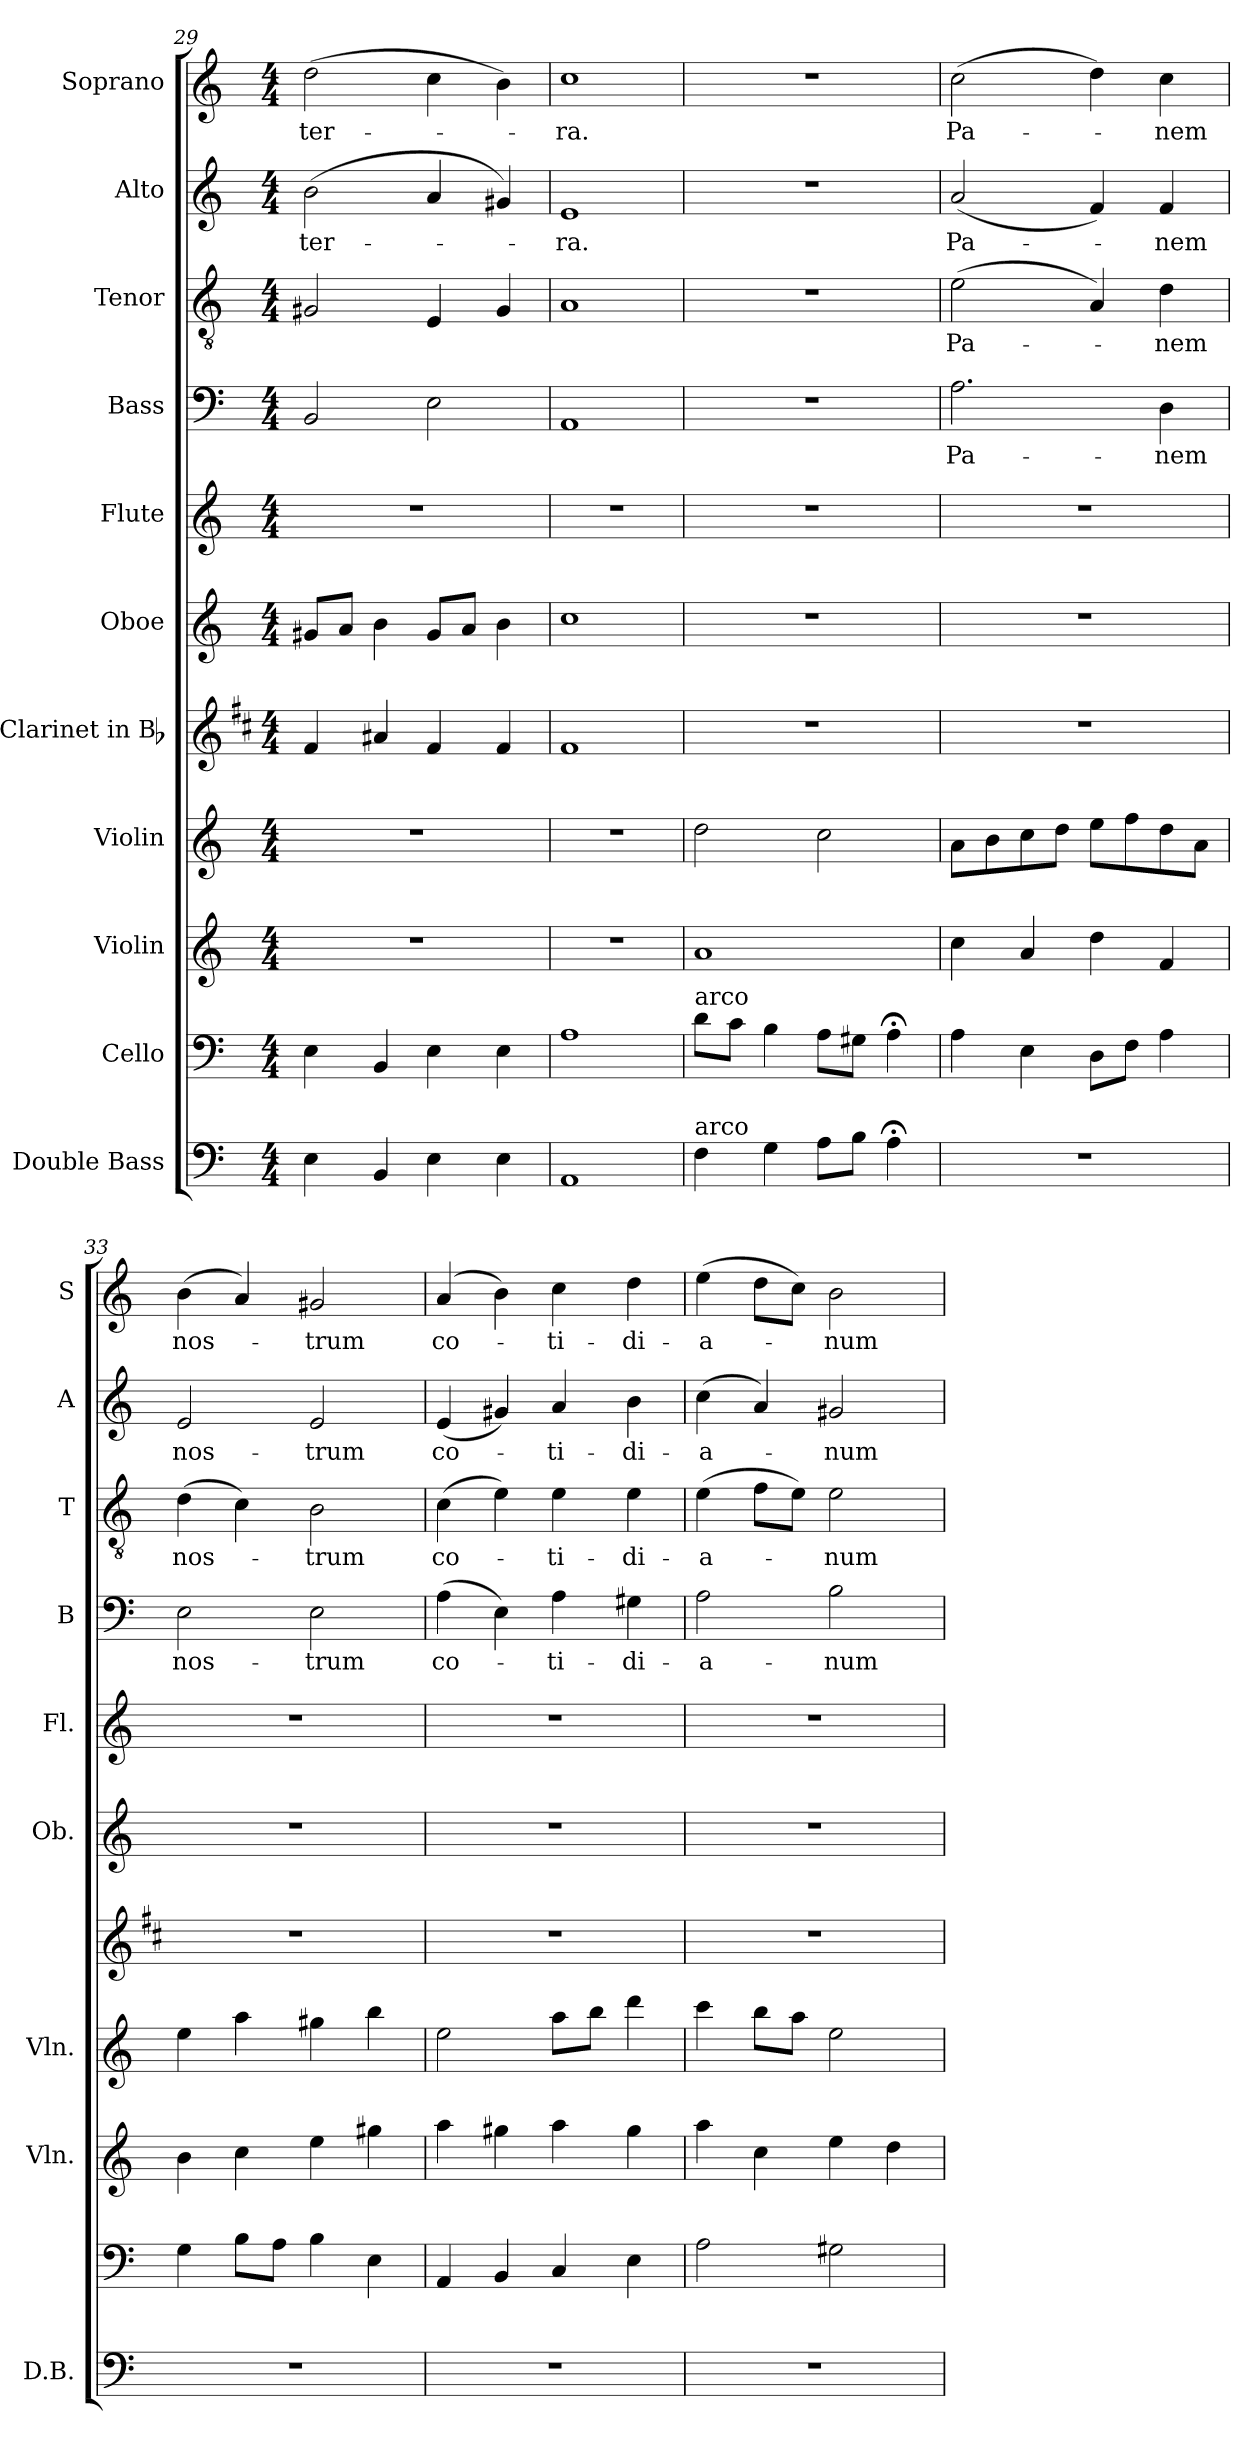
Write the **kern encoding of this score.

**kern	**kern	**kern	**kern	**kern	**kern	**kern	**kern	**text	**kern	**text	**kern	**text	**kern	**text
*part11	*part10	*part9	*part8	*part7	*part6	*part5	*part4	*part4	*part3	*part3	*part2	*part2	*part1	*part1
*staff11	*staff10	*staff9	*staff8	*staff7	*staff6	*staff5	*staff4	*staff4	*staff3	*staff3	*staff2	*staff2	*staff1	*staff1
*I"Double Bass	*I"Cello	*I"Violin	*I"Violin	*I"Clarinet in Bb	*I"Oboe	*I"Flute	*I"Bass	*	*I"Tenor	*	*I"Alto	*	*I"Soprano	*
*I'D.B.	*	*I'Vln.	*I'Vln.	*	*I'Ob.	*I'Fl.	*I'B	*	*I'T	*	*I'A	*	*I'S	*
*clefF4	*clefF4	*clefG2	*clefG2	*clefG2	*clefG2	*clefG2	*clefF4	*	*clefGv2	*	*clefG2	*	*clefG2	*
*ITrd7c12	*	*	*	*ITrd1c2	*	*	*	*	*	*	*	*	*	*
*k[]	*k[]	*k[]	*k[]	*k[]	*k[]	*k[]	*k[]	*	*k[]	*	*k[]	*	*k[]	*
*a:	*a:	*a:	*a:	*a:	*a:	*a:	*a:	*	*a:	*	*a:	*	*a:	*
*M4/4	*M4/4	*M4/4	*M4/4	*M4/4	*M4/4	*M4/4	*M4/4	*	*M4/4	*	*M4/4	*	*M4/4	*
=29	=29	=29	=29	=29	=29	=29	=29	=29	=29	=29	=29	=29	=29	=29
!	!	!	!	!	!	!	!	!	!	!	!	!LO:LY:b	!	!LO:LY:b
4EE\	4E\	1r	1r	4e/	8g#X/L	1r	2BB/	.	2G#X/	.	(>2b\	ter-	(>2dd\	ter-
.	.	.	.	.	8a/J	.	.	.	.	.	.	.	.	.
4BBB/	4BB/	.	.	4g#X/	4b\	.	.	.	.	.	.	.	.	.
4EE\	4E\	.	.	4e/	8g#/L	.	2E\	.	4E/	.	4a/	.	4cc\	.
.	.	.	.	.	8a/J	.	.	.	.	.	.	.	.	.
4EE\	4E\	.	.	4e/	4b\	.	.	.	4G#/	.	4g#X/)	.	4b\)	.
=30	=30	=30	=30	=30	=30	=30	=30	=30	=30	=30	=30	=30	=30	=30
!	!	!	!	!	!	!	!	!	!	!	!	!LO:LY:b	!	!LO:LY:b
1AAA	1A	1r	1r	1e	1cc	1r	1AA	.	1A	.	1e	-ra.	1cc	-ra.
!!LO:PB:g=z
=31	=31	=31	=31	=31	=31	=31	=31	=31	=31	=31	=31	=31	=31	=31
!	!LO:TX:a:t=arco	!	!	!	!	!	!	!	!	!	!	!	!	!
!LO:TX:a:t=arco	!	!	!	!	!	!	!	!	!	!	!	!	!	!
4FF\	8d\L	1a	2dd\	1r	1r	1r	1r	.	1r	.	1r	.	1r	.
.	8c\J	.	.	.	.	.	.	.	.	.	.	.	.	.
4GG\	4B\	.	.	.	.	.	.	.	.	.	.	.	.	.
8AA\L	8A\L	.	2cc\	.	.	.	.	.	.	.	.	.	.	.
8BB\J	8G#X\J	.	.	.	.	.	.	.	.	.	.	.	.	.
4AA;<\	4A;<\	.	.	.	.	.	.	.	.	.	.	.	.	.
=32	=32	=32	=32	=32	=32	=32	=32	=32	=32	=32	=32	=32	=32	=32
!	!	!	!	!	!	!	!	!LO:LY:b	!	!LO:LY:b	!	!LO:LY:b	!	!LO:LY:b
1r	4A\	4cc\	8a\L	1r	1r	1r	2.A\	Pa-	(>2e\	Pa-	(<2a/	Pa-	(>2cc\	Pa-
.	.	.	8b\	.	.	.	.	.	.	.	.	.	.	.
.	4E\	4a/	8cc\	.	.	.	.	.	.	.	.	.	.	.
.	.	.	8dd\J	.	.	.	.	.	.	.	.	.	.	.
.	8D\L	4dd\	8ee\L	.	.	.	.	.	4A/)	.	4f/)	.	4dd\)	.
.	8F\J	.	8ff\	.	.	.	.	.	.	.	.	.	.	.
!	!	!	!	!	!	!	!	!LO:LY:b	!	!LO:LY:b	!	!LO:LY:b	!	!LO:LY:b
.	4A\	4f/	8dd\	.	.	.	4D\	-nem	4d\	-nem	4f/	-nem	4cc\	-nem
.	.	.	8a\J	.	.	.	.	.	.	.	.	.	.	.
=33	=33	=33	=33	=33	=33	=33	=33	=33	=33	=33	=33	=33	=33	=33
!	!	!	!	!	!	!	!	!LO:LY:b	!	!LO:LY:b	!	!LO:LY:b	!	!LO:LY:b
1r	4G\	4b\	4ee\	1r	1r	1r	2E\	nos-	(>4d\	nos-	2e/	nos-	(>4b\	nos-
.	8B\L	4cc\	4aa\	.	.	.	.	.	4c\)	.	.	.	4a/)	.
.	8A\J	.	.	.	.	.	.	.	.	.	.	.	.	.
!	!	!	!	!	!	!	!	!LO:LY:b	!	!LO:LY:b	!	!LO:LY:b	!	!LO:LY:b
.	4B\	4ee\	4gg#X\	.	.	.	2E\	-trum	2B\	-trum	2e/	-trum	2g#X/	-trum
.	4E\	4gg#X\	4bb\	.	.	.	.	.	.	.	.	.	.	.
=34	=34	=34	=34	=34	=34	=34	=34	=34	=34	=34	=34	=34	=34	=34
!	!	!	!	!	!	!	!	!LO:LY:b	!	!LO:LY:b	!	!LO:LY:b	!	!LO:LY:b
1r	4AA/	4aa\	2ee\	1r	1r	1r	(>4A\	co-	(>4c\	co-	(<4e/	co-	(>4a/	co-
.	4BB/	4gg#X\	.	.	.	.	4E\)	.	4e\)	.	4g#X/)	.	4b\)	.
!	!	!	!	!	!	!	!	!LO:LY:b	!	!LO:LY:b	!	!LO:LY:b	!	!LO:LY:b
.	4C/	4aa\	8aa\L	.	.	.	4A\	-ti-	4e\	-ti-	4a/	-ti-	4cc\	-ti-
.	.	.	8bb\J	.	.	.	.	.	.	.	.	.	.	.
!	!	!	!	!	!	!	!	!LO:LY:b	!	!LO:LY:b	!	!LO:LY:b	!	!LO:LY:b
.	4E\	4gg#\	4ddd\	.	.	.	4G#X\	-di-	4e\	-di-	4b\	-di-	4dd\	-di-
=35	=35	=35	=35	=35	=35	=35	=35	=35	=35	=35	=35	=35	=35	=35
!	!	!	!	!	!	!	!	!LO:LY:b	!	!LO:LY:b	!	!LO:LY:b	!	!LO:LY:b
1r	2A\	4aa\	4ccc\	1r	1r	1r	2A\	-a-	(>4e\	-a-	(>4cc\	-a-	(>4ee\	-a-
.	.	4cc\	8bb\L	.	.	.	.	.	8f\L	.	4a/)	.	8dd\L	.
.	.	.	8aa\J	.	.	.	.	.	8e\J)	.	.	.	8cc\J)	.
!	!	!	!	!	!	!	!	!LO:LY:b	!	!LO:LY:b	!	!LO:LY:b	!	!LO:LY:b
.	2G#X\	4ee\	2ee\	.	.	.	2B\	-num	2e\	-num	2g#X/	-num	2b\	-num
.	.	4dd\	.	.	.	.	.	.	.	.	.	.	.	.
=	=	=	=	=	=	=	=	=	=	=	=	=	=	=
*-	*-	*-	*-	*-	*-	*-	*-	*-	*-	*-	*-	*-	*-	*-
